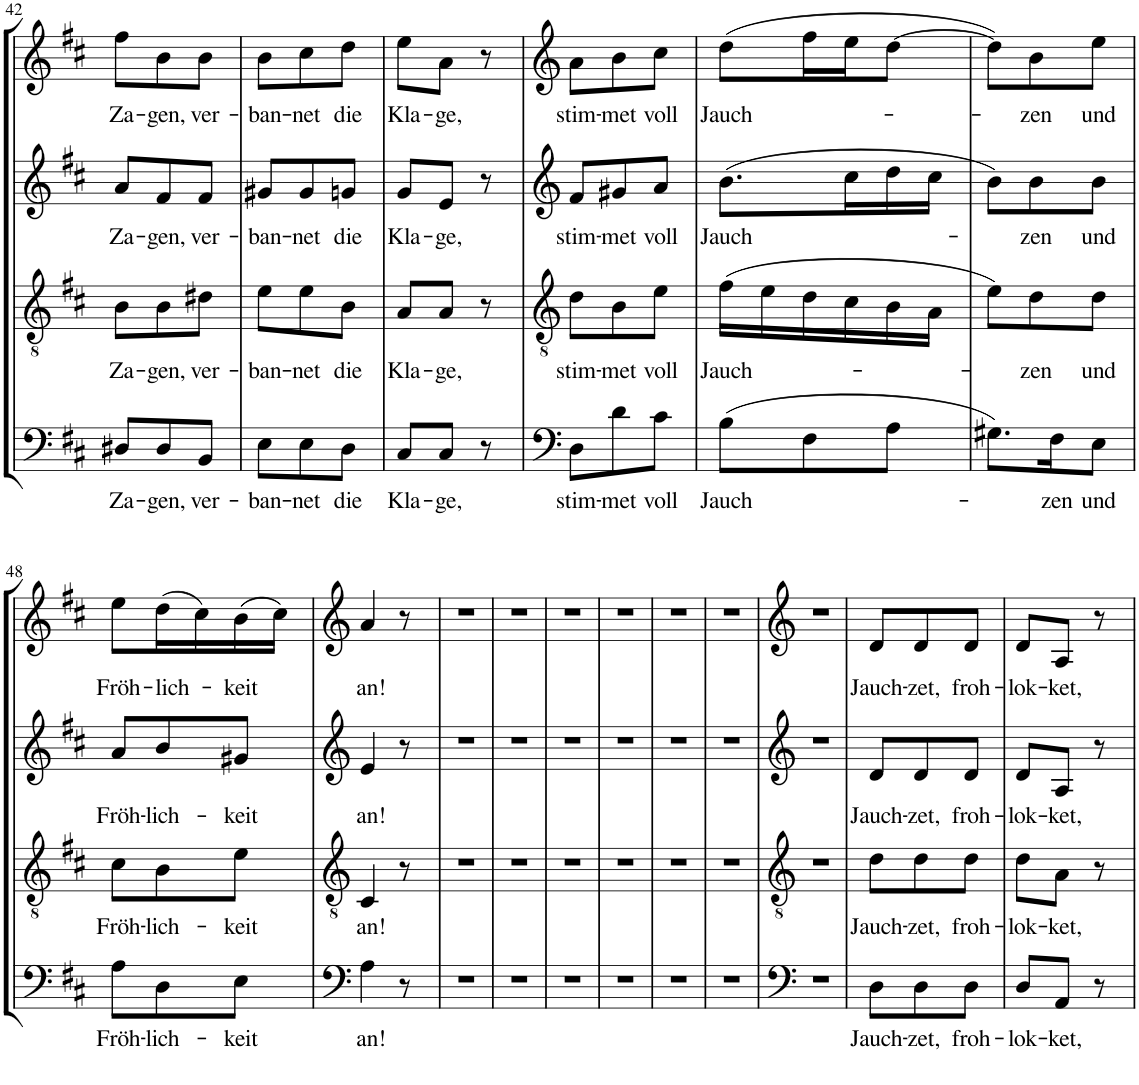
**kern	**text	**kern	**text	**kern	**text	**kern	**text
*part4	*part4	*part3	*part3	*part2	*part2	*part1	*part1
*staff4	*staff4	*staff3	*staff3	*staff2	*staff2	*staff1	*staff1
*I"BaÃ	*	*I"Tenor	*	*I"Alt	*	*I"Sopran	*
!!LO:PB:g=z
*clefF4	*	*clefGv2	*	*clefG2	*	*clefG2	*
*k[f#c#]	*	*k[f#c#]	*	*k[f#c#]	*	*k[f#c#]	*
*M3/8	*	*M3/8	*	*M3/8	*	*M3/8	*
=42	=42	=42	=42	=42	=42	=42	=42
!	!LO:LY:b	!	!LO:LY:b	!	!LO:LY:b	!	!LO:LY:b
8D#X/L	Za-	8B\L	Za-	8a/L	Za-	8ff#\L	Za-
!	!LO:LY:b	!	!LO:LY:b	!	!LO:LY:b	!	!LO:LY:b
8D#/	gen,	8B\	gen,	8f#/	gen,	8b\	gen,
!	!LO:LY:b	!	!LO:LY:b	!	!LO:LY:b	!	!LO:LY:b
8BB/J	ver-	8d#X\J	ver-	8f#/J	ver-	8b\J	ver-
=43	=43	=43	=43	=43	=43	=43	=43
!	!LO:LY:b	!	!LO:LY:b	!	!LO:LY:b	!	!LO:LY:b
8E\L	ban-	8e\L	ban-	8g#X/L	ban-	8b\L	ban-
!	!LO:LY:b	!	!LO:LY:b	!	!LO:LY:b	!	!LO:LY:b
8E\	net	8e\	net	8g#/	net	8cc#\	net
!	!LO:LY:b	!	!LO:LY:b	!	!LO:LY:b	!	!LO:LY:b
8D\J	die	8B\J	die	8gn/J	die	8dd\J	die
=44	=44	=44	=44	=44	=44	=44	=44
!	!LO:LY:b	!	!LO:LY:b	!	!LO:LY:b	!	!LO:LY:b
8C#/L	Kla-	8A/L	Kla-	8g/L	Kla-	8ee\L	Kla-
!	!LO:LY:b	!	!LO:LY:b	!	!LO:LY:b	!	!LO:LY:b
8C#/J	ge,	8A/J	ge,	8e/J	ge,	8a\J	ge,
8r	.	8r	.	8r	.	8r	.
=45	=45	=45	=45	=45	=45	=45	=45
!	!LO:LY:b	!	!LO:LY:b	!	!LO:LY:b	!	!LO:LY:b
8D\L	stim-	8d\L	stim-	8f#/L	stim-	8a\L	stim-
!	!LO:LY:b	!	!LO:LY:b	!	!LO:LY:b	!	!LO:LY:b
8d\	met	8B\	met	8g#X/	met	8b\	met
!	!LO:LY:b	!	!LO:LY:b	!	!LO:LY:b	!	!LO:LY:b
8c#\J	voll	8e\J	voll	8a/J	voll	8cc#\J	voll
=46	=46	=46	=46	=46	=46	=46	=46
!	!LO:LY:b	!	!LO:LY:b	!	!LO:LY:b	!	!LO:LY:b
(8B\L	Jauch	(16f#\LL	Jauch	(8.b\L	Jauch	(8dd\L	Jauch
.	.	16e\	.	.	.	.	.
8F#\	.	16d\	.	.	.	16ff#\L	.
.	.	16c#\	.	16cc#\L	.	16ee\J	.
8A\J	.	16B\	.	16dd\	.	[8dd\J	.
.	.	16A\JJ	.	16cc#\JJ	.	.	.
=47	=47	=47	=47	=47	=47	=47	=47
8.G#X\L)	.	8e\L)	.	8b\L)	.	8dd\L])	.
!	!	!	!LO:LY:b	!	!LO:LY:b	!	!LO:LY:b
.	.	8d\	zen	8b\	zen	8b\	zen
!	!LO:LY:b	!	!	!	!	!	!
16F#\K	zen	.	.	.	.	.	.
!	!LO:LY:b	!	!LO:LY:b	!	!LO:LY:b	!	!LO:LY:b
8E\J	und	8d\J	und	8b\J	und	8ee\J	und
!!LO:LB:g=z
=48	=48	=48	=48	=48	=48	=48	=48
!	!LO:LY:b	!	!LO:LY:b	!	!LO:LY:b	!	!LO:LY:b
8A\L	Fröh-	8c#\L	Fröh-	8a/L	Fröh-	8ee\L	Fröh-
!	!LO:LY:b	!	!LO:LY:b	!	!LO:LY:b	!	!LO:LY:b
8D\	lich-	8B\	lich-	8b/	lich-	(16dd\L	lich-
.	.	.	.	.	.	16cc#\)	.
!	!LO:LY:b	!	!LO:LY:b	!	!LO:LY:b	!	!LO:LY:b
8E\J	keit	8e\J	keit	8g#X/J	keit	(16b\	keit
.	.	.	.	.	.	16cc#\JJ)	.
=49	=49	=49	=49	=49	=49	=49	=49
!	!LO:LY:b	!	!LO:LY:b	!	!LO:LY:b	!	!LO:LY:b
4A\	an!	4C#/	an!	4e/	an!	4a/	an!
8r	.	8r	.	8r	.	8r	.
=50	=50	=50	=50	=50	=50	=50	=50
4.r	.	4.r	.	4.r	.	4.r	.
=51	=51	=51	=51	=51	=51	=51	=51
4.r	.	4.r	.	4.r	.	4.r	.
=52	=52	=52	=52	=52	=52	=52	=52
4.r	.	4.r	.	4.r	.	4.r	.
=53	=53	=53	=53	=53	=53	=53	=53
4.r	.	4.r	.	4.r	.	4.r	.
=54	=54	=54	=54	=54	=54	=54	=54
4.r	.	4.r	.	4.r	.	4.r	.
=55	=55	=55	=55	=55	=55	=55	=55
4.r	.	4.r	.	4.r	.	4.r	.
=56	=56	=56	=56	=56	=56	=56	=56
4.r	.	4.r	.	4.r	.	4.r	.
=57	=57	=57	=57	=57	=57	=57	=57
!	!LO:LY:b	!	!LO:LY:b	!	!LO:LY:b	!	!LO:LY:b
8D\L	Jauch-	8d\L	Jauch-	8d/L	Jauch-	8d/L	Jauch-
!	!LO:LY:b	!	!LO:LY:b	!	!LO:LY:b	!	!LO:LY:b
8D\	zet,	8d\	zet,	8d/	zet,	8d/	zet,
!	!LO:LY:b	!	!LO:LY:b	!	!LO:LY:b	!	!LO:LY:b
8D\J	froh-	8d\J	froh-	8d/J	froh-	8d/J	froh-
=58	=58	=58	=58	=58	=58	=58	=58
!	!LO:LY:b	!	!LO:LY:b	!	!LO:LY:b	!	!LO:LY:b
8D/L	lok-	8d\L	lok-	8d/L	lok-	8d/L	lok-
!	!LO:LY:b	!	!LO:LY:b	!	!LO:LY:b	!	!LO:LY:b
8AA/J	ket,	8A\J	ket,	8A/J	ket,	8A/J	ket,
8r	.	8r	.	8r	.	8r	.
=	=	=	=	=	=	=	=
*-	*-	*-	*-	*-	*-	*-	*-
